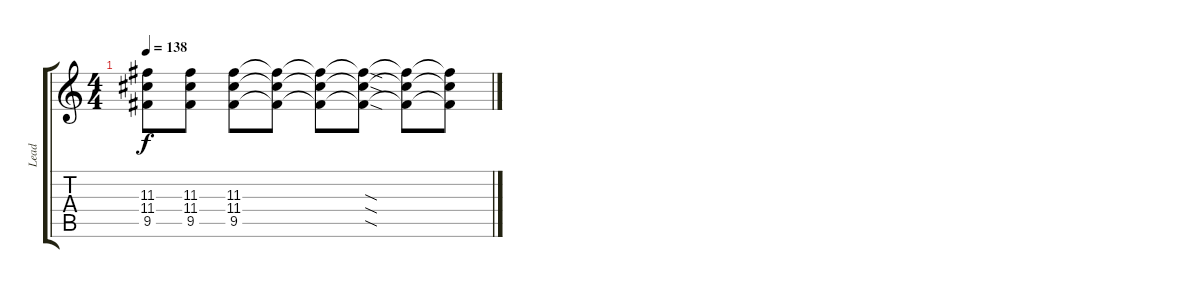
\track ("Lead" "Lead") {instrument distortionguitar}
\staff {score tabs}
\tuning (E4 B3 G3 D3 A2 E2) {hide}
\ts (4 4)
\tempo 138
\clef g2
\ks c
(11.3 11.4 9.5).8{dy f} (11.3 11.4 9.5).8 (11.3 11.4 9.5).8 (11.3{t} 11.4{t} 9.5{t}).8 (11.3{t} 11.4{t} 9.5{t}).8 (11.3{sod t} 11.4{sod t} 9.5{sod t}).8 (11.3{t} 11.4{t} 9.5{t}).8 (11.3{t} 11.4{t} 9.5{t}).8
